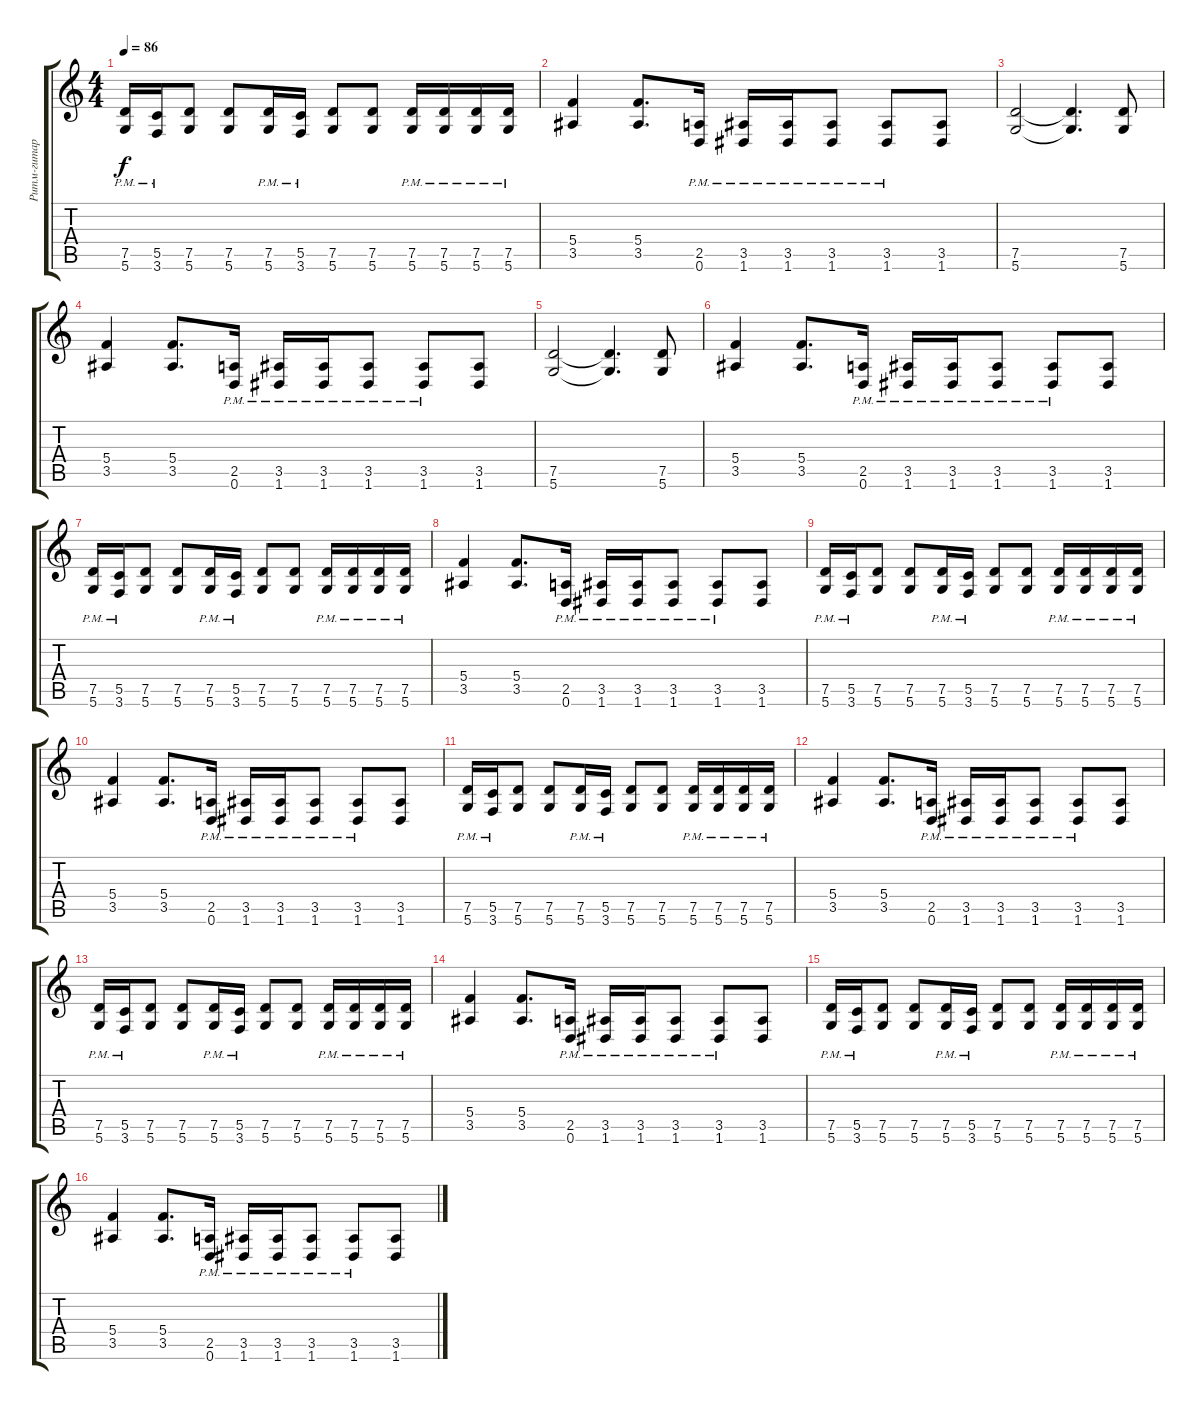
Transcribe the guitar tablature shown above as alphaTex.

\track ("Ритм-гитара" "Ритм-гитар") {instrument distortionguitar}
\staff {score tabs}
\tuning (D4 A3 F3 C3 G2 D2) {hide}
\ts (4 4)
\tempo 86
\clef g2
\ks c
(7.5{pm} 5.6{pm}).16{dy f} (5.5{pm} 3.6{pm}).16 (7.5 5.6).8 (7.5 5.6).8 (7.5{pm} 5.6{pm}).16 (5.5{pm} 3.6{pm}).16 (7.5 5.6).8 (7.5 5.6).8 (7.5{pm} 5.6{pm}).16 (7.5{pm} 5.6{pm}).16 (7.5{pm} 5.6{pm}).16 (7.5{pm} 5.6{pm}).16 |
(5.4 3.5).4 (5.4 3.5).8{d} (2.5{pm} 0.6{pm}).16 (3.5{pm} 1.6{pm}).16 (3.5{pm} 1.6{pm}).16 (3.5{pm} 1.6{pm}).8 (3.5{pm} 1.6{pm}).8 (3.5 1.6).8 |
(7.5 5.6).2 (7.5{t} 5.6{t}).4{d} (7.5 5.6).8 |
(5.4 3.5).4 (5.4 3.5).8{d} (2.5{pm} 0.6{pm}).16 (3.5{pm} 1.6{pm}).16 (3.5{pm} 1.6{pm}).16 (3.5{pm} 1.6{pm}).8 (3.5{pm} 1.6{pm}).8 (3.5 1.6).8 |
(7.5 5.6).2 (7.5{t} 5.6{t}).4{d} (7.5 5.6).8 |
(5.4 3.5).4 (5.4 3.5).8{d} (2.5{pm} 0.6{pm}).16 (3.5{pm} 1.6{pm}).16 (3.5{pm} 1.6{pm}).16 (3.5{pm} 1.6{pm}).8 (3.5{pm} 1.6{pm}).8 (3.5 1.6).8 |
(7.5{pm} 5.6{pm}).16 (5.5{pm} 3.6{pm}).16 (7.5 5.6).8 (7.5 5.6).8 (7.5{pm} 5.6{pm}).16 (5.5{pm} 3.6{pm}).16 (7.5 5.6).8 (7.5 5.6).8 (7.5{pm} 5.6{pm}).16 (7.5{pm} 5.6{pm}).16 (7.5{pm} 5.6{pm}).16 (7.5{pm} 5.6{pm}).16 |
(5.4 3.5).4 (5.4 3.5).8{d} (2.5{pm} 0.6{pm}).16 (3.5{pm} 1.6{pm}).16 (3.5{pm} 1.6{pm}).16 (3.5{pm} 1.6{pm}).8 (3.5{pm} 1.6{pm}).8 (3.5 1.6).8 |
(7.5{pm} 5.6{pm}).16 (5.5{pm} 3.6{pm}).16 (7.5 5.6).8 (7.5 5.6).8 (7.5{pm} 5.6{pm}).16 (5.5{pm} 3.6{pm}).16 (7.5 5.6).8 (7.5 5.6).8 (7.5{pm} 5.6{pm}).16 (7.5{pm} 5.6{pm}).16 (7.5{pm} 5.6{pm}).16 (7.5{pm} 5.6{pm}).16 |
(5.4 3.5).4 (5.4 3.5).8{d} (2.5{pm} 0.6{pm}).16 (3.5{pm} 1.6{pm}).16 (3.5{pm} 1.6{pm}).16 (3.5{pm} 1.6{pm}).8 (3.5{pm} 1.6{pm}).8 (3.5 1.6).8 |
(7.5{pm} 5.6{pm}).16 (5.5{pm} 3.6{pm}).16 (7.5 5.6).8 (7.5 5.6).8 (7.5{pm} 5.6{pm}).16 (5.5{pm} 3.6{pm}).16 (7.5 5.6).8 (7.5 5.6).8 (7.5{pm} 5.6{pm}).16 (7.5{pm} 5.6{pm}).16 (7.5{pm} 5.6{pm}).16 (7.5{pm} 5.6{pm}).16 |
(5.4 3.5).4 (5.4 3.5).8{d} (2.5{pm} 0.6{pm}).16 (3.5{pm} 1.6{pm}).16 (3.5{pm} 1.6{pm}).16 (3.5{pm} 1.6{pm}).8 (3.5{pm} 1.6{pm}).8 (3.5 1.6).8 |
(7.5{pm} 5.6{pm}).16 (5.5{pm} 3.6{pm}).16 (7.5 5.6).8 (7.5 5.6).8 (7.5{pm} 5.6{pm}).16 (5.5{pm} 3.6{pm}).16 (7.5 5.6).8 (7.5 5.6).8 (7.5{pm} 5.6{pm}).16 (7.5{pm} 5.6{pm}).16 (7.5{pm} 5.6{pm}).16 (7.5{pm} 5.6{pm}).16 |
(5.4 3.5).4 (5.4 3.5).8{d} (2.5{pm} 0.6{pm}).16 (3.5{pm} 1.6{pm}).16 (3.5{pm} 1.6{pm}).16 (3.5{pm} 1.6{pm}).8 (3.5{pm} 1.6{pm}).8 (3.5 1.6).8 |
(7.5{pm} 5.6{pm}).16 (5.5{pm} 3.6{pm}).16 (7.5 5.6).8 (7.5 5.6).8 (7.5{pm} 5.6{pm}).16 (5.5{pm} 3.6{pm}).16 (7.5 5.6).8 (7.5 5.6).8 (7.5{pm} 5.6{pm}).16 (7.5{pm} 5.6{pm}).16 (7.5{pm} 5.6{pm}).16 (7.5{pm} 5.6{pm}).16 |
(5.4 3.5).4 (5.4 3.5).8{d} (2.5{pm} 0.6{pm}).16 (3.5{pm} 1.6{pm}).16 (3.5{pm} 1.6{pm}).16 (3.5{pm} 1.6{pm}).8 (3.5{pm} 1.6{pm}).8 (3.5 1.6).8
